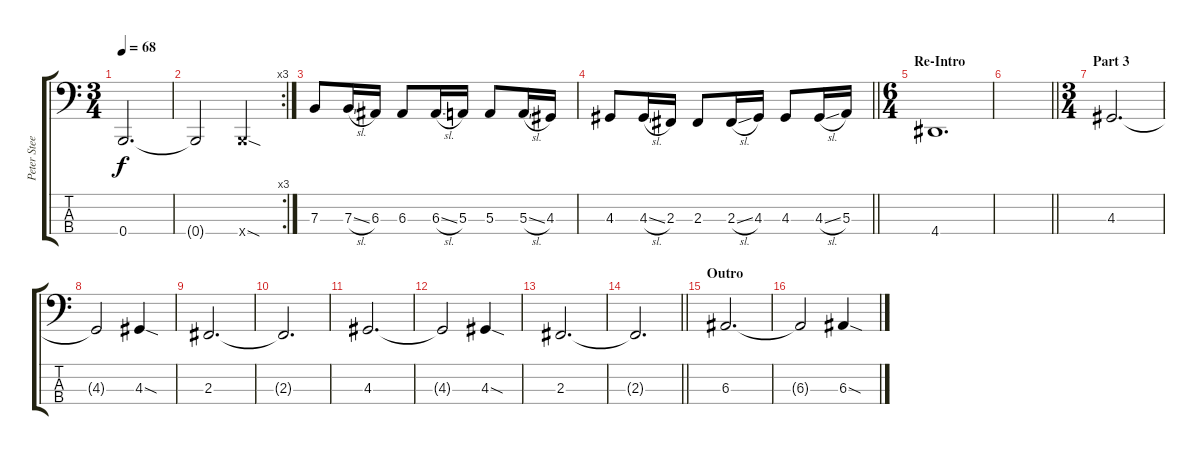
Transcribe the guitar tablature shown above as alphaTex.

\track ("Peter Steele" "Peter Stee") {instrument electricbasspick}
\staff {score tabs}
\tuning (D2 A1 E1 B0) {hide}
\ts (3 4)
\tempo 68
\clef f4
\ks c
0.4.2{d dy f} |
\rc 3
0.4{t}.2 0.4{sod x}.4 |
7.3.8 7.3{sl}.16 6.3.16 6.3.8 6.3{sl}.16 5.3.16 5.3.8 5.3{sl}.16 4.3.16 |
\barLineRight lightlight
4.3.8 4.3{sl}.16 2.3.16 2.3.8 2.3{sl}.16 4.3.16 4.3.8 4.3{sl}.16 5.3.16 |
\ts (6 4)
\section ("" "Re-Intro")
4.4.1{d} |
\barLineRight lightlight
|
\ts (3 4)
\section ("" "Part 3")
4.3.2{d} |
4.3{t}.2 4.3{sod}.4 |
2.3.2{d} |
2.3{t}.2{d} |
4.3.2{d} |
4.3{t}.2 4.3{sod}.4 |
2.3.2{d} |
\barLineRight lightlight
2.3{t}.2{d} |
\section ("" "Outro")
6.3.2{d} |
6.3{t}.2 6.3{sod}.4
